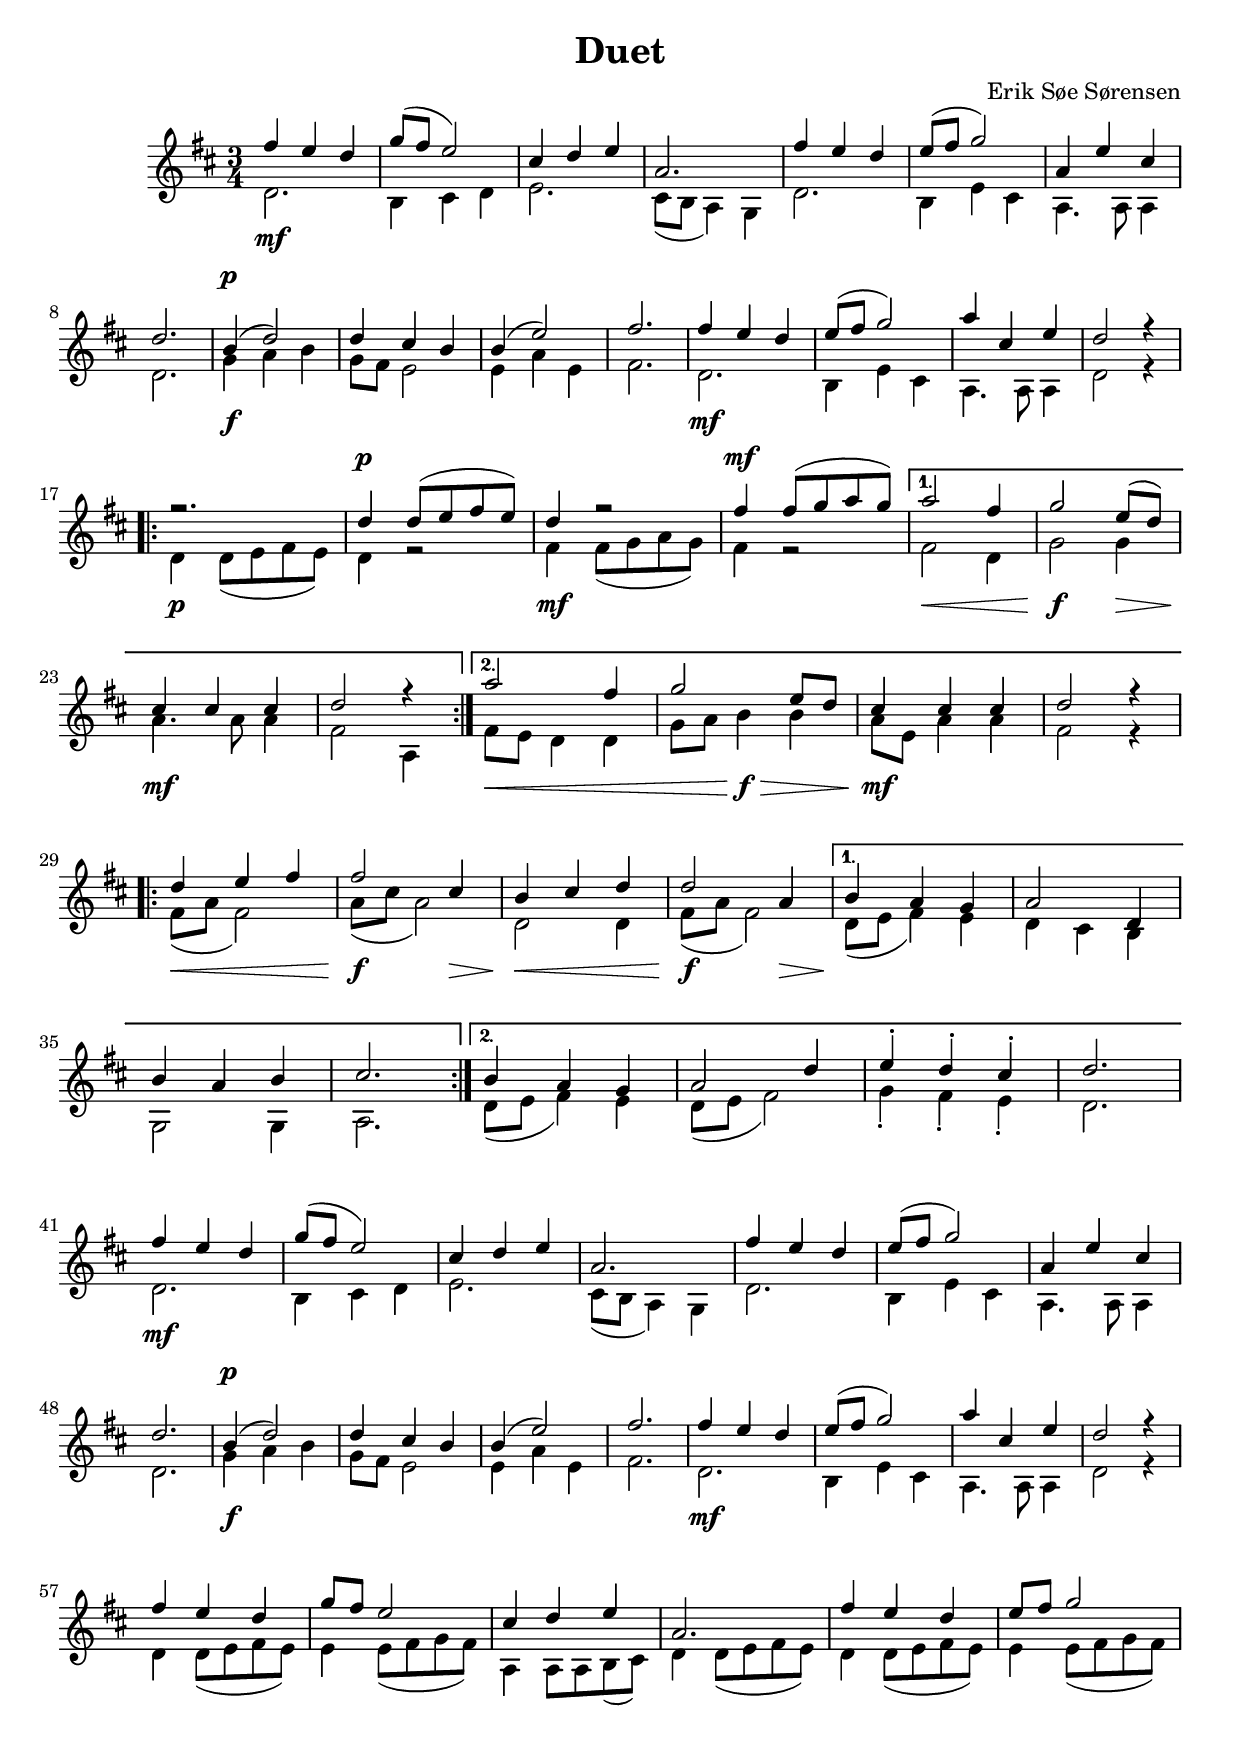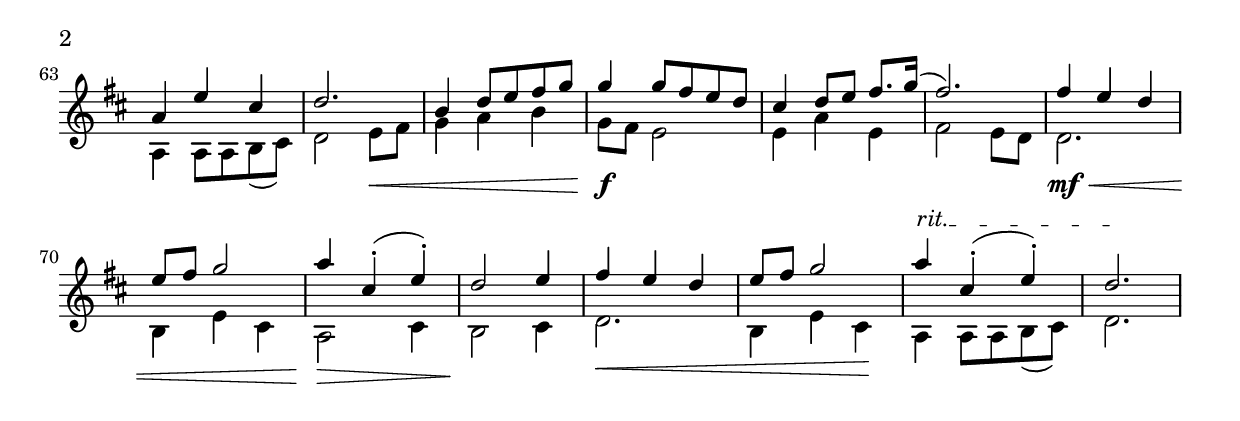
				% Komponeret 26/10-19
				% Erik Søe Sørensen

%% Mål: Duet, 2 violiner, 3/4 takt.
%\include "event-listener.ly"

\version "2.18.2"
\header {
  title = "Duet"
  composer = "Erik Søe Sørensen"
}

rit = { \override TextSpanner.bound-details.left.text = \markup { "rit." } }

PartOne = {
      %% "A"
      %% I ii V I
      <<
      	\context Voice = "Violin 1" \relative {|e'4\mf d c | f8( e d2)}
	\context Voice = "Violin 2" \relative {|c2. | a4 b c }
      >>
      <<
	\context Voice = "Violin 1" \relative {|b4 c d | g,2.}
	\context Voice = "Violin 2" \relative {|d2. | b8( a g4) f  }
      >>
      %% I ii V I
      <<
      	\context Voice = "Violin 1" \relative {|e'4 d c | d8( e f2)}
	\context Voice = "Violin 2" \relative {|c2. | a4 d b }
      >>
      <<
	\context Voice = "Violin 1" \relative {|g4 d' b | c2. }
	\context Voice = "Violin 2" \relative {|g,4. g8 g4 | c2. }
      >>

      %% "B"
      %% IV IV V vi(?)
      <<
      	\context Voice = "Violin 1" \relative {|a4^\p( c2) | c4 b a}
      	\context Voice = "Violin 2" \relative {|f4\f g a | f8 e d2}
      >>
      <<
       	\context Voice = "Violin 1" \relative {|a4( d2) | e2.}
       	\context Voice = "Violin 2" \relative {|d4 g d | e2.}
       >>

      %% "A"
      %% I ii V I
      <<
	\context Voice = "Violin 1" \relative {|e'4\mf d c | d8( e f2)}
	\context Voice = "Violin 2" \relative {|c2. | a4 d b }
      >>
      <<
	\context Voice = "Violin 1" \relative {|g'4 b, d | c2 r4 }
	\context Voice = "Violin 2" \relative {|g,4. g8 g4 | c2 r4 }
      >>
    }

PartTwo = {
  \repeat volta 2 {
      %% "C", rep.1
      %% I I I I
      <<
	\context Voice = "Violin 1" \relative {|r2. | c'4^\p c8( d e d)}
	\context Voice = "Violin 2" \relative {|c4_\p c8( d e d) | c4 r2 |}
      >>
      <<
	\context Voice = "Violin 1" \relative {|c'4 r2 | e4^\mf e8( f g f) }
	\context Voice = "Violin 2" \relative {|e4_\mf e8( f g f) | e4 r2}
      >>
    } \alternative {
      {%% I IV V I
      <<
	\context Voice = "Violin 1" \relative {|g'2 e4 | f2 d8( c8)}
	\context Voice = "Violin 2" \relative {|e2\<  c4 | f2\f f4\>|}
      >>
      <<
	\context Voice = "Violin 1" \relative {|b4 b b | c2 r4}  % Staccatto here?
	\context Voice = "Violin 2" \relative {|g4.\mf g8 g4 | e2 g,4}
      >>}

      {%% I IV V I
     <<
     	\context Voice = "Violin 1" \relative {|g'2 e4 | f2 d8 c8}
     	\context Voice = "Violin 2" \relative {|e8\< d8 c4 c4 | f8 g8 a4\f\> a4|}
     >>
     <<
     	\context Voice = "Violin 1" \relative {|b4 b b | c2 r4}
     	\context Voice = "Violin 2" \relative {|g8\mf d8 g4 g4 | e2 r4}
     >>}
      % <<
      % 	%\context Voice = "Violin 1" \relative {|g'4 g8 g8 f8 e8 | f4 f8 f d c}
      % 	\context Voice = "Violin 1" \relative {|g'4 g8 f8 e4 | f4 f8 d c4}
      % 	%\context Voice = "Violin 2" \relative {|c2 d8 e8| f2 f8 f8|}
      % 	\context Voice = "Violin 2" \relative {|c4. d8 c4| f2 f4|}
      % >>
      % <<
      % 	\context Voice = "Violin 1" \relative {|b4 b8 b8 b4 | c2.}
      % 	\context Voice = "Violin 2" \relative {|g4. d8 g4 | e2.}
      % >>}
      }
    }

PartThree = {
  \repeat volta 2 {
      %% "D"
      %% I ii vi I
      <<
	\context Voice = "Violin 1" \relative {|c'4\< d e | e2\f b4\>| a4\< b c | c2\f g4\>|}
	\context Voice = "Violin 2" \relative {|e8( g e2) | g8( b g2) | c,2 c4 | e8( g e2)|}
      >>
      } \alternative {
      %% vi I IV V
      <<
	\context Voice = "Violin 1" \relative {|a4\! g f| g2 c,4 | a'4 g a | b2.}
	\context Voice = "Violin 2" \relative {|c8( d e4) d4 | c4 b a |f2 f4|g2.}
      >>

      %% I ii vi I
      % <<
      % 	\context Voice = "Violin 1" \relative {|c'4 d e | e2 b4| a4 b c | c2 g4|}
      % 	\context Voice = "Violin 2" \relative {|e8 g e2 | g8 b g2 | c,8 e c2 | e8 g e2|}
      % >>
      %% vi I IV V
      <<
	\context Voice = "Violin 1" \relative {|a4 g f| g2 c4| d4\staccato c\staccato b\staccato| c2.}
	\context Voice = "Violin 2" \relative {|c8( d e4) d4 | c8( d8 e2)|f4\staccato e\staccato d\staccato | c2. }
      >>
      }
    }

PartFourSynthesis = {
      %% "A"+"D" synthesis
      %% I I I I
      <<
     	\context Voice = "Violin 1" \relative {|e'4 d c|f8 e d2}
     	\context Voice = "Violin 2" \relative {|c4 c8( d e d) | d4 d8( e f e) |}
      >>
      <<
     	\context Voice = "Violin 1" \relative {|b4 c d | g,2.}
     	\context Voice = "Violin 2" \relative {|g,4 g8 g a( b) | c4 c8( d e d) |}
      >>
      %% I ii V I
      <<
      	\context Voice = "Violin 1" \relative {|e'4 d c | d8 e f2}
     	\context Voice = "Violin 2" \relative {|c4 c8( d e d) | d4 d8( e f e) |}
      >>
      <<
      	\context Voice = "Violin 1" \relative {|g4 d' b | c2. }
     	\context Voice = "Violin 2" \relative {|g,4 g8 g a( b) | c2 d8\< e |}
      >>

      %% IV IV V vi(?)
      <<
      	\context Voice = "Violin 1" \relative {|a4 c8 d e f | f4 f8 e d c}
      	\context Voice = "Violin 2" \relative {|f4 g a | f8\f e d2}
      >>
      <<
       	\context Voice = "Violin 1" \relative {|b4 c8 d e8. f16( | e2.)}
       	\context Voice = "Violin 2" \relative {|d4 g d | e2 d8 c}
       >>

      %% I ii V ii
      <<
      	\context Voice = "Violin 1" \relative {|e'4 d c | d8 e f2}
      	\context Voice = "Violin 2" \relative {|c2.\mf\< | a4 d b }
      >>
      <<
      	\context Voice = "Violin 1" \relative {|g'4 b,\staccato( d\staccato) | c2 d4 }
      	\context Voice = "Violin 2" \relative {|g,2\> b4 | a2\! b4} % D.C
      >>
      %% Repetition, with PAC:
      %% I ii V I
      <<
      	\context Voice = "Violin 1" \relative {|e'4 d c | d8 e f2}
      	\context Voice = "Violin 2" \relative {|c2.\< | a4 d b\! }
      >>
      <<
      	\context Voice = "Violin 1" \relative {|g'4 b,\staccato( d\staccato) | c2.}
%      	\context Voice = "Violin 2" \relative {|g,2 b4 | c2.} % Replaced with decoration
      	\context Voice = "Violin 2" \relative {\rit
					       |g,4\startTextSpan g8 g a( b) | c2.\stopTextSpan |}
      >>
  }
musik = \transpose c d' {
    \time 3/4
    \key c \major
    {
      <<
	%% Create voices:
	\context Voice = "Violin 1" {\voiceOne}
	\context Voice = "Violin 2" {\voiceTwo}
      >>

      \PartOne
      \break
      \PartTwo
      \break
      \PartThree
      \break
      \PartOne
      \break
      \PartFourSynthesis

}
  }
\score {
  \musik
  \layout {
    \override DynamicLineSpanner #'staff-padding = #5.0
  }
}
%showLastLength = R1*48
\score {
  \new Staff \with {midiInstrument = #"violin"} {
    \unfoldRepeats \musik
  }
  \midi {
    midiInstrument = violin
    \tempo 4 = 120
  }
}
